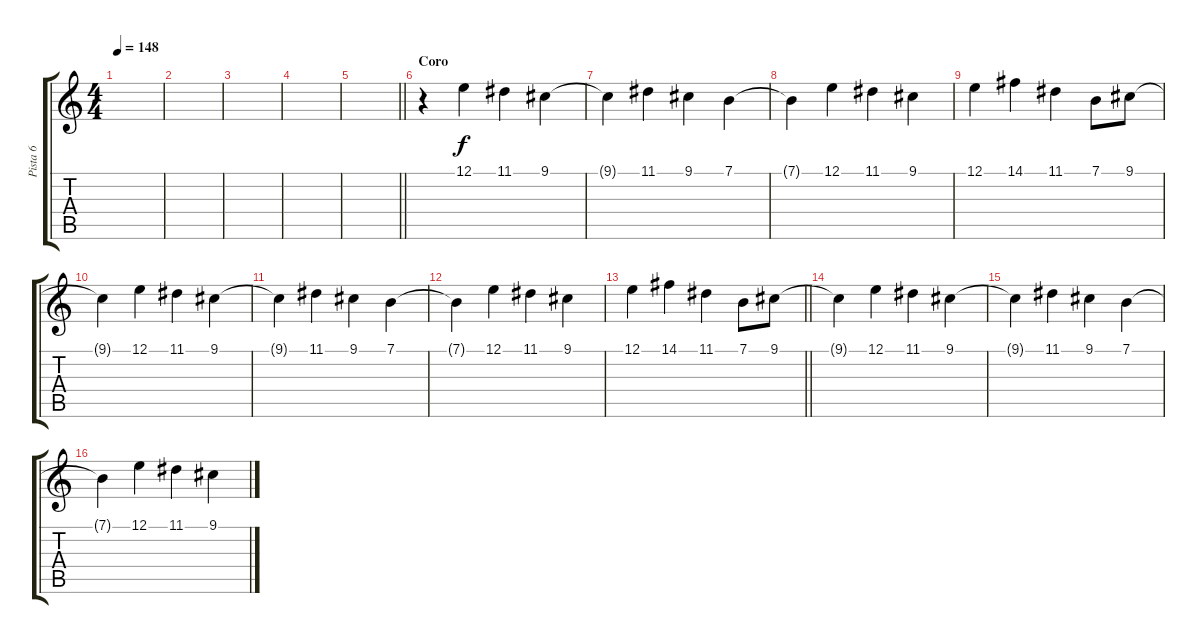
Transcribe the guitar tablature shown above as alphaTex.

\track ("Pista 6" "Pista 6") {instrument stringensemble1}
\staff {score tabs}
\tuning (E4 B3 G3 D3 A2 E2) {hide}
\ts (4 4)
\tempo 148
\clef g2
\ks c
|
|
|
|
\barLineRight lightlight
|
\section ("" "Coro")
r.4{volume 16 instrument lead2sawtooth} 12.1.4 11.1.4 9.1.4 |
9.1{t}.4 11.1.4 9.1.4 7.1.4 |
7.1{t}.4 12.1.4 11.1.4 9.1.4 |
12.1.4 14.1.4 11.1.4 7.1.8 9.1.8 |
9.1{t}.4 12.1.4 11.1.4 9.1.4 |
9.1{t}.4 11.1.4 9.1.4 7.1.4 |
7.1{t}.4 12.1.4 11.1.4 9.1.4 |
\barLineRight lightlight
12.1.4 14.1.4 11.1.4 7.1.8 9.1.8 |
\section ("" "")
9.1{t}.4 12.1.4 11.1.4 9.1.4 |
9.1{t}.4 11.1.4 9.1.4 7.1.4 |
7.1{t}.4 12.1.4 11.1.4 9.1.4
